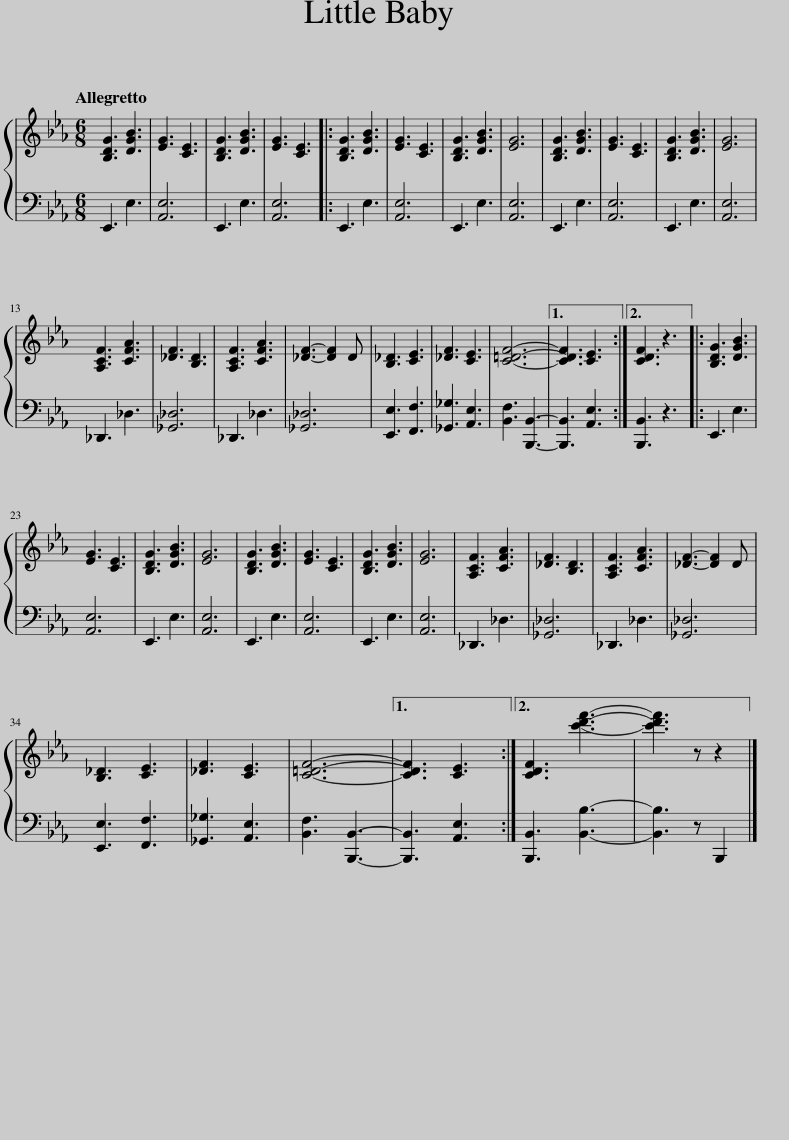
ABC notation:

X:1
%%score { 1 | 2 }
L:1/8
Q:1/4=116
M:6/8
I:linebreak $
K:Eb
V:1 treble
V:2 bass
V:1
 [B,DG]3 [DGB]3 | [EG]3 [CE]3 | [B,DG]3 [DGB]3 | [EG]3 [CE]3 |: [B,DG]3 [DGB]3 | %5
 [EG]3 [CE]3 | [B,DG]3 [DGB]3 | [EG]6 | [B,DG]3 [DGB]3 | [EG]3 [CE]3 | %10
 [B,DG]3 [DGB]3 | [EG]6 |$ [A,CF]3 [CFA]3 | [_DF]3 [B,D]3 | [A,CF]3 [CFA]3 | %15
 [_DF]3- [DF]2 D | [B,_D]3 [CE]3 | [_DF]3 [CE]3 | [C=DF]6- |1 [CDF]3 [CE]3 :|2 %20
 [CDF]3 z3 |: [B,DG]3 [DGB]3 |$ [EG]3 [CE]3 | [B,DG]3 [DGB]3 | [EG]6 | %25
 [B,DG]3 [DGB]3 | [EG]3 [CE]3 | [B,DG]3 [DGB]3 | [EG]6 | [A,CF]3 [CFA]3 | %30
 [_DF]3 [B,D]3 | [A,CF]3 [CFA]3 | [_DF]3- [DF]2 D |$ [B,_D]3 [CE]3 | [_DF]3 [CE]3 | %35
 [C=DF]6- |1 [CDF]3 [CE]3 :|2 [CDF]3 [c'd'f']3- | [c'd'f']3 z z2 |] %39
V:2
 E,,3 E,3 | [A,,E,]6 | E,,3 E,3 | [A,,E,]6 |: E,,3 E,3 | %5
 [A,,E,]6 | E,,3 E,3 | [A,,E,]6 | E,,3 E,3 | [A,,E,]6 | %10
 E,,3 E,3 | [A,,E,]6 |$ _D,,3 _D,3 | [_G,,_D,]6 | _D,,3 _D,3 | %15
 [_G,,_D,]6 | [E,,E,]3 [F,,F,]3 | [_G,,_G,]3 [A,,E,]3 | [B,,F,]3 [B,,,B,,]3- |1 [B,,,B,,]3 [A,,E,]3 :|2 %20
 [B,,,B,,]3 z3 |: E,,3 E,3 |$ [A,,E,]6 | E,,3 E,3 | [A,,E,]6 | %25
 E,,3 E,3 | [A,,E,]6 | E,,3 E,3 | [A,,E,]6 | _D,,3 _D,3 | %30
 [_G,,_D,]6 | _D,,3 _D,3 | [_G,,_D,]6 |$ [E,,E,]3 [F,,F,]3 | [_G,,_G,]3 [A,,E,]3 | %35
 [B,,F,]3 [B,,,B,,]3- |1 [B,,,B,,]3 [A,,E,]3 :|2 [B,,,B,,]3 [B,,B,]3- | [B,,B,]3 z B,,,2 |] %39
